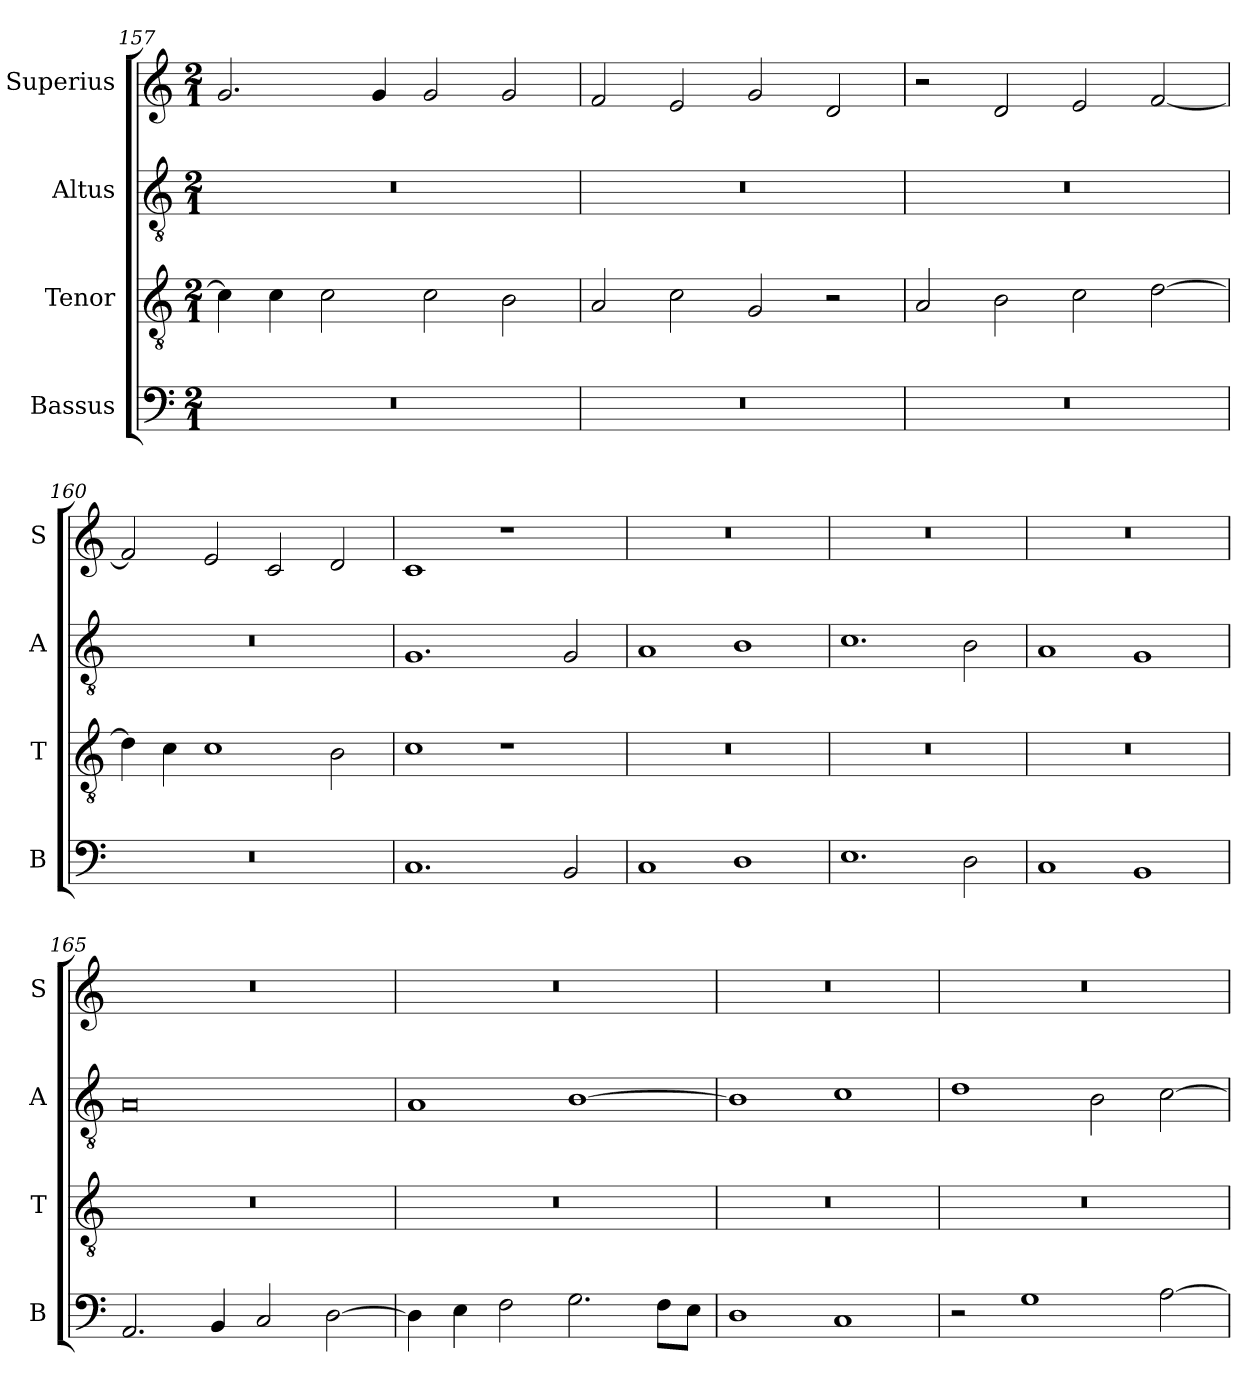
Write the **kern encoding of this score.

**kern	**kern	**kern	**kern
*part4	*part3	*part2	*part1
*staff4	*staff3	*staff2	*staff1
*I"Bassus	*I"Tenor	*I"Altus	*I"Superius
*I'B	*I'T	*I'A	*I'S
*clefF4	*clefGv2	*clefGv2	*clefG2
*k[]	*k[]	*k[]	*k[]
*M2/1	*M2/1	*M2/1	*M2/1
=157	=157	=157	=157
0r	4c\]	0r	2.g/
.	4c\	.	.
.	2c\	.	.
.	.	.	4g/
.	2c\	.	2g/
.	2B\	.	2g/
=158	=158	=158	=158
0r	2A/	0r	2f/
.	2c\	.	2e/
.	2G/	.	2g/
.	2r	.	2d/
=159	=159	=159	=159
0r	2A/	0r	2r
.	2B\	.	2d/
.	2c\	.	2e/
.	[2d\	.	[2f/
=160	=160	=160	=160
0r	4d\]	0r	2f/]
.	4c\	.	.
.	1c\	.	2e/
.	.	.	2c/
.	2B\	.	2d/
=161	=161	=161	=161
1.C/	1c\	1.G/	1c/
.	1r	.	1r
2BB/	.	2G/	.
=162	=162	=162	=162
1C/	0r	1A/	0r
1D\	.	1B\	.
=163	=163	=163	=163
1.E\	0r	1.c\	0r
2D\	.	2B\	.
=164	=164	=164	=164
1C/	0r	1A/	0r
1BB/	.	1G/	.
=165	=165	=165	=165
2.AA/	0r	0A	0r
4BB/	.	.	.
2C/	.	.	.
[2D\	.	.	.
=166	=166	=166	=166
4D\]	0r	1A/	0r
4E\	.	.	.
2F\	.	.	.
2.G\	.	[1B\	.
8F\L	.	.	.
8E\J	.	.	.
=167	=167	=167	=167
1D\	0r	1B\]	0r
1C/	.	1c\	.
=168	=168	=168	=168
2r	0r	1d\	0r
1G\	.	.	.
.	.	2B\	.
[2A\	.	[2c\	.
=	=	=	=
*-	*-	*-	*-
